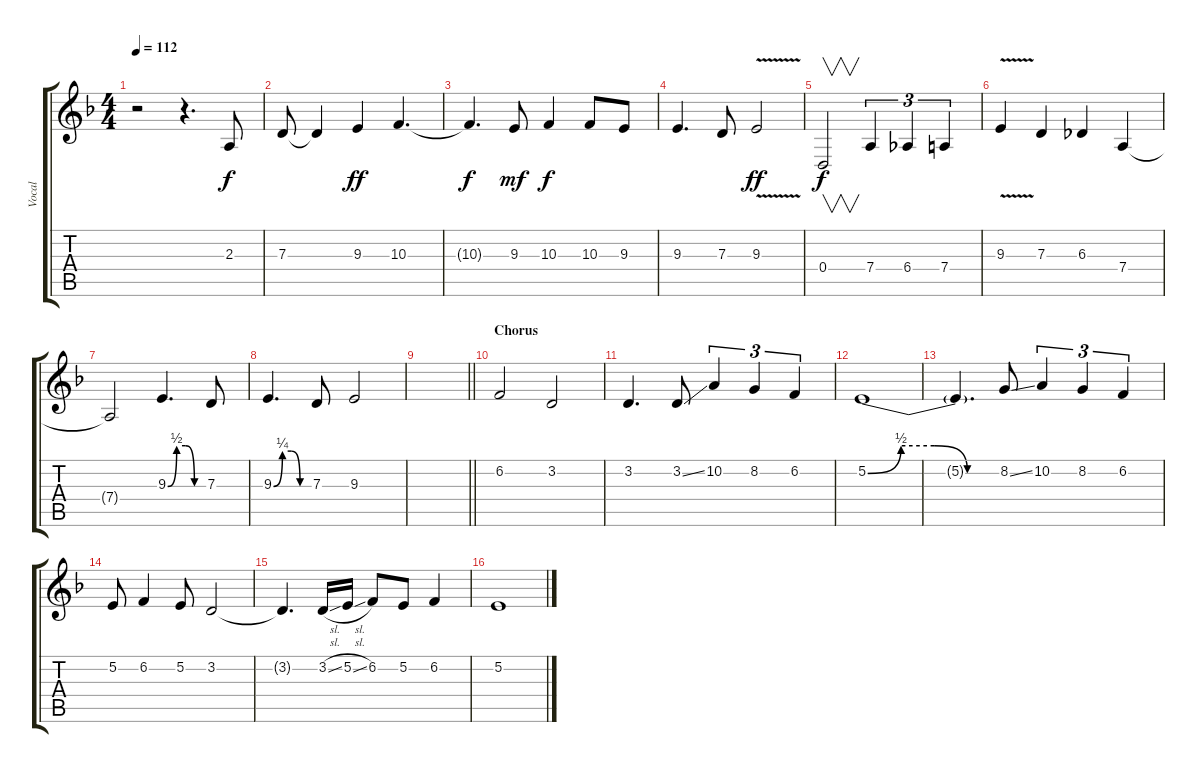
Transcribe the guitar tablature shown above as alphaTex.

\track ("Vocal" "Vocal") {instrument lead2sawtooth}
\staff {score tabs}
\tuning (E4 B3 G3 D3 A2 E2) {hide}
\ts (4 4)
\tempo 112
\clef g2
\ks dminor
r.2{dy f} r.4{d} 2.3.8 |
7.3.8 7.3{t}.4 9.3.4{dy ff} 10.3.4{d} |
10.3{t}.4{d dy f} 9.3.8{dy mf} 10.3.4{dy f} 10.3.8 9.3.8 |
9.3.4{d} 7.3.8 9.3{v}.2{dy ff} |
0.4.2{v dy f} 7.4.4{tu (3 2)} 6.4.4{tu (3 2)} 7.4.4{tu (3 2)} |
9.3{v}.4 7.3.4 6.3.4 7.4.4 |
7.4{t}.2 9.3{be (custom 0 0 15 2 30 2 45 0 60 0)}.4{d} 7.3.8 |
9.3{be (custom 0 0 15 1 30 1 45 0 60 0)}.4{d} 7.3.8 9.3.2 |
\barLineRight lightlight
|
\section ("" "Chorus")
6.2.2 3.2.2 |
3.2.4{d} 3.2{ss}.8 10.2.4{tu (3 2)} 8.2.4{tu (3 2)} 6.2.4{tu (3 2)} |
5.2{be (custom 0 0 15 2 30 2 45 0 60 0)}.1 |
5.2{t}.4{d} 8.2{ss}.8 10.2.4{tu (3 2)} 8.2.4{tu (3 2)} 6.2.4{tu (3 2)} |
5.2.8 6.2.4 5.2.8 3.2.2 |
3.2{t}.4{d} 3.2{sl}.16 5.2{sl}.16 6.2.8 5.2.8 6.2.4 |
5.2.1
